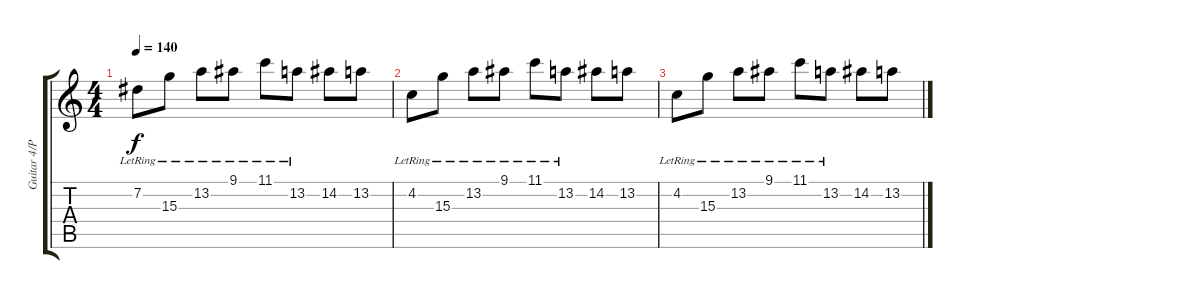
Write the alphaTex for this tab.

\track ("Guitar 4/Piano" "Guitar 4/P") {instrument distortionguitar}
\staff {score tabs}
\tuning (Db4 Ab3 E3 B2 Gb2 B1) {hide}
\ts (4 4)
\tempo 140
\clef g2
\ks c
7.2{lr}.8{dy f} 15.3{lr}.8 13.2{lr}.8 9.1{lr}.8 11.1{lr}.8 13.2{lr}.8 14.2.8 13.2.8 |
4.2{lr}.8 15.3{lr}.8 13.2{lr}.8 9.1{lr}.8 11.1{lr}.8 13.2{lr}.8 14.2.8 13.2.8 |
4.2{lr}.8 15.3{lr}.8 13.2{lr}.8 9.1{lr}.8 11.1{lr}.8 13.2{lr}.8 14.2.8 13.2.8
